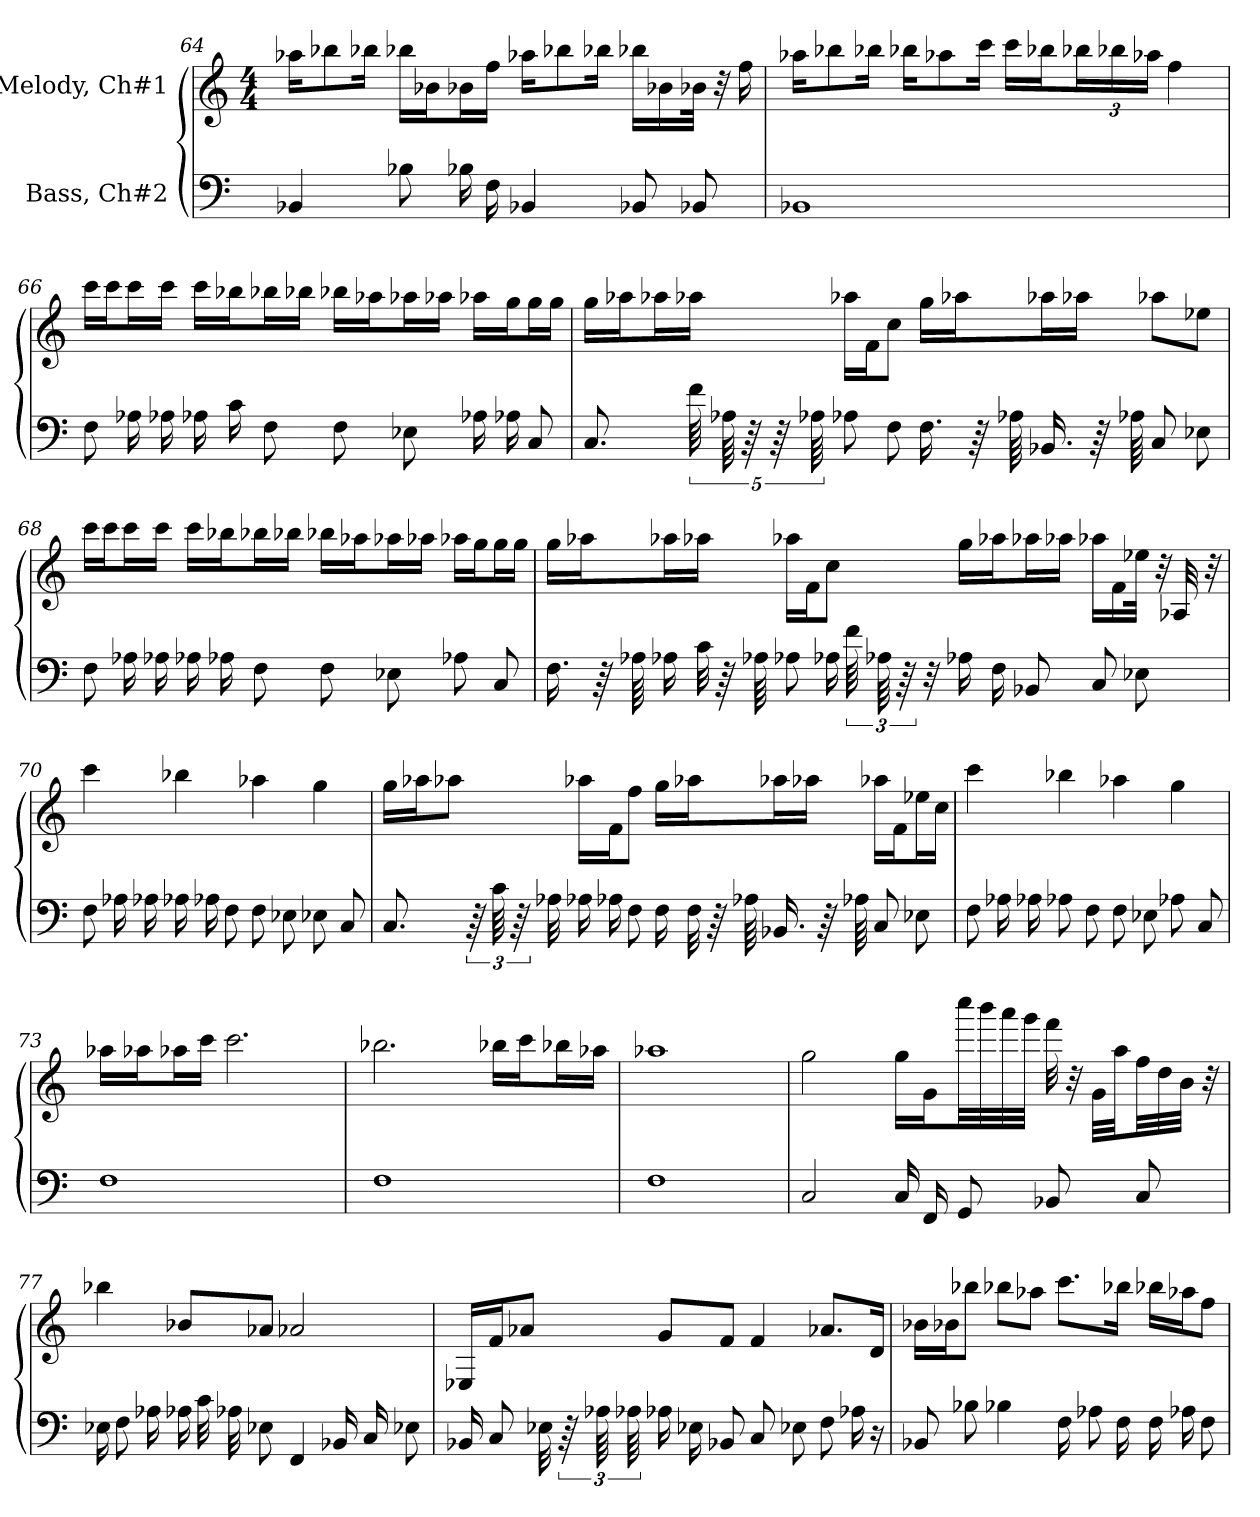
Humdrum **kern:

**kern	**kern
*part2	*part1
*staff2	*staff1
*I"Bass, Ch#2	*I"Melody, Ch#1
*clefF4	*
*	*M4/4
=64	=64
4BB-X	16aa-XKL
.	8bb-X
.	16bb-XJk
8B-X	16bb-XLL
.	16b-XJ
16B-X	16b-XL
16F	16ffJJ
4BB-X	16aa-XKL
.	8bb-X
.	16bb-XJk
8BB-X	16bb-XLL
.	16b-X
8BB-X	32b-XJJk
.	32r
.	16ff
=65	=65
1BB-X	16aa-XKL
.	8bb-X
.	16bb-XJk
.	16bb-XKL
.	8aa-X
.	16cccJk
.	16cccLL
.	16bb-XJ
.	24bb-XL
.	24bb-X
.	24aa-XJJ
.	4ff
=66	=66
8F	16cccLL
.	16cccJ
16A-X	16cccL
16A-X	16cccJJ
16A-X	16cccLL
16c	16bb-XJ
8F	16bb-XL
.	16bb-XJJ
8F	16bb-XLL
.	16aa-XJ
8E-X	16aa-XL
.	16aa-XJJ
16A-X	16aa-XLL
16A-X	16ggJ
8C	16ggL
.	16ggJJ
=67	=67
8.C	16ggLL
.	16aa-XJ
.	16aa-XL
80f	16aa-XJJ
80A-X	.
80r	.
80r	.
80A-X	.
8A-X	16aa-XLL
.	16fJ
8F	8ccJ
16.F	16ggLL
.	16aa-XJ
64r	.
64A-X	.
16.BB-X	16aa-XL
.	16aa-XJJ
64r	.
64A-X	.
8C	8aa-XL
8E-X	8ee-XJ
=68	=68
8F	16cccLL
.	16cccJ
16A-X	16cccL
16A-X	16cccJJ
16A-X	16cccLL
16A-X	16bb-XJ
8F	16bb-XL
.	16bb-XJJ
8F	16bb-XLL
.	16aa-XJ
8E-X	16aa-XL
.	16aa-XJJ
8A-X	16aa-XLL
.	16ggJ
8C	16ggL
.	16ggJJ
=69	=69
16.F	16ggLL
.	16aa-XJ
64r	.
64A-X	.
16A-X	16aa-XL
32c	16aa-XJJ
64r	.
64A-X	.
8A-X	16aa-XLL
.	16fJ
16A-X	8ccJ
96f	.
96A-X	.
96r	.
32r	.
16A-X	16ggLL
16F	16aa-XJ
8BB-X	16aa-XL
.	16aa-XJJ
8C	16aa-XLL
.	16f
8E-X	32ee-XJJk
.	32r
.	32A-X
.	32r
=70	=70
8F	4ccc
16A-X	.
16A-X	.
16A-X	4bb-X
16A-X	.
8F	.
8F	4aa-X
8E-X	.
8E-X	4gg
8C	.
=71	=71
8.C	16ggLL
.	16aa-XJ
.	8aa-XJ
96r	.
96c	.
96r	.
32A-X	.
16A-X	16aa-XLL
16A-X	16fJ
8F	8ffJ
16F	16ggLL
32F	16aa-XJ
64r	.
64A-X	.
16.BB-X	16aa-XL
.	16aa-XJJ
64r	.
64A-X	.
8C	16aa-XLL
.	16fJ
8E-X	16ee-XL
.	16ccJJ
=72	=72
8F	4ccc
16A-X	.
16A-X	.
8A-X	4bb-X
8F	.
8F	4aa-X
8E-X	.
8A-X	4gg
8C	.
=73	=73
1F	16aa-XLL
.	16aa-XJ
.	16aa-XL
.	16cccJJ
.	2.ccc
=74	=74
1F	2.bb-X
.	16bb-XLL
.	16cccJ
.	16bb-XL
.	16aa-XJJ
=75	=75
1F	1aa-X
=76	=76
2C	2gg
16C	16ggLL
16FF	16gJ
8GG	32ccccLL
.	32bbb
.	32aaa
.	32gggJJJ
8BB-X	32fff
.	32r
.	32gLLL
.	32aaJJ
8C	32ffLL
.	32dd
.	32bJJJ
.	32r
=77	=77
16E-X	4bb-X
8F	.
16A-X	.
16A-X	8b-XL
32c	.
32A-X	.
8E-X	8a-XJ
4FF	2a-X
16BB-X	.
16C	.
8E-X	.
=78	=78
16BB-X	16E-XLL
8C	16fJ
.	8a-XJ
32E-X	.
96r	.
96A-X	.
96A-X	.
16A-X	8gL
16E-X	.
8BB-X	8fJ
8C	4f
8E-X	.
8F	8.a-XL
16A-X	.
16r	16dJk
=79	=79
8BB-X	16b-XLL
.	16b-XJ
8B-X	8bb-XJ
4B-X	8bb-XL
.	8aa-XJ
16F	8.cccL
8A-X	.
16F	16bb-XJk
16F	16bb-XLL
16A-X	16aa-XJ
8F	8ffJ
=	=
*-	*-
